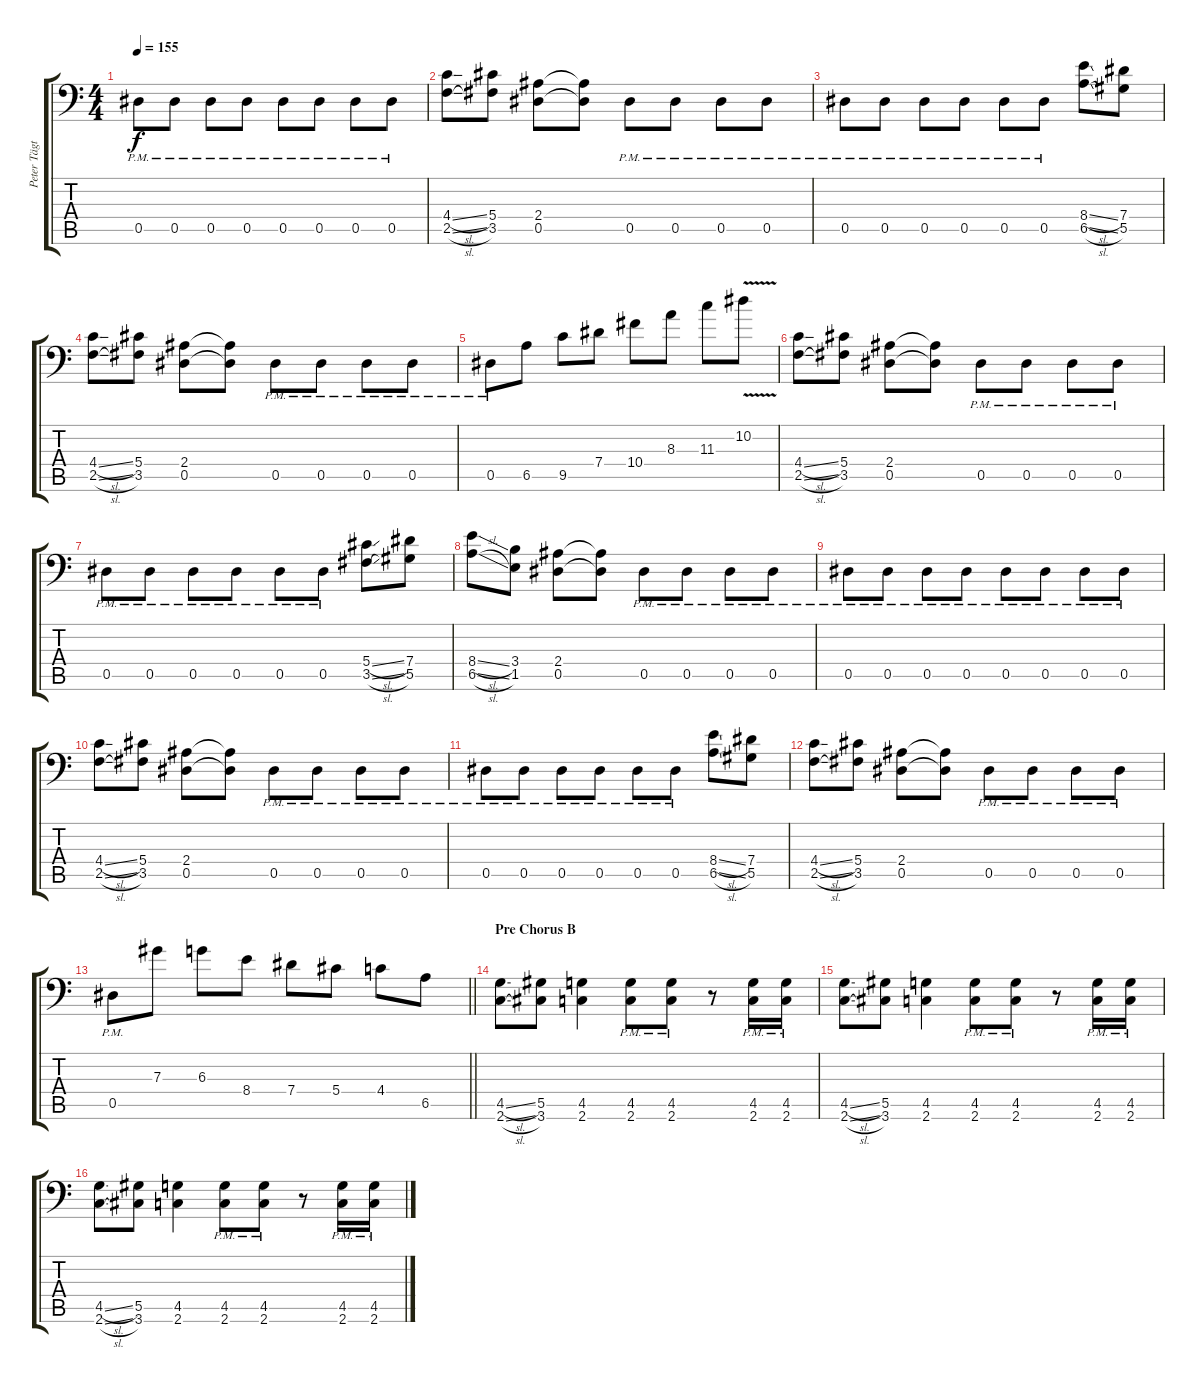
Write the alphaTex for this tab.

\track ("Peter Tägtgren (Rythm 1)" "Peter Tägt") {instrument distortionguitar}
\staff {score tabs}
\tuning (Bb3 F3 Db3 Ab2 Eb2 Bb1) {hide}
\ts (4 4)
\tempo 155
\clef f4
\ks c
0.5{pm}.8{dy f} 0.5{pm}.8 0.5{pm}.8 0.5{pm}.8 0.5{pm}.8 0.5{pm}.8 0.5{pm}.8 0.5{pm}.8 |
(4.4{sl} 2.5{sl}).8 (5.4 3.5).8 (2.4 0.5).8 (2.4{t} 0.5{t}).8 0.5{pm}.8 0.5{pm}.8 0.5{pm}.8 0.5{pm}.8 |
0.5{pm}.8 0.5{pm}.8 0.5{pm}.8 0.5{pm}.8 0.5{pm}.8 0.5{pm}.8 (8.4{sl} 6.5{sl}).8 (7.4 5.5).8 |
(4.4{sl} 2.5{sl}).8 (5.4 3.5).8 (2.4 0.5).8 (2.4{t} 0.5{t}).8 0.5{pm}.8 0.5{pm}.8 0.5{pm}.8 0.5{pm}.8 |
0.5{pm}.8 6.5.8 9.5.8 7.4.8 10.4.8 8.3.8 11.3.8 10.2{v}.8 |
(4.4{sl} 2.5{sl}).8 (5.4 3.5).8 (2.4 0.5).8 (2.4{t} 0.5{t}).8 0.5{pm}.8 0.5{pm}.8 0.5{pm}.8 0.5{pm}.8 |
0.5{pm}.8 0.5{pm}.8 0.5{pm}.8 0.5{pm}.8 0.5{pm}.8 0.5{pm}.8 (5.4{sl} 3.5{sl}).8 (7.4 5.5).8 |
(8.4{sl} 6.5{sl}).8 (3.4 1.5).8 (2.4 0.5).8 (2.4{t} 0.5{t}).8 0.5{pm}.8 0.5{pm}.8 0.5{pm}.8 0.5{pm}.8 |
0.5{pm}.8 0.5{pm}.8 0.5{pm}.8 0.5{pm}.8 0.5{pm}.8 0.5{pm}.8 0.5{pm}.8 0.5{pm}.8 |
(4.4{sl} 2.5{sl}).8 (5.4 3.5).8 (2.4 0.5).8 (2.4{t} 0.5{t}).8 0.5{pm}.8 0.5{pm}.8 0.5{pm}.8 0.5{pm}.8 |
0.5{pm}.8 0.5{pm}.8 0.5{pm}.8 0.5{pm}.8 0.5{pm}.8 0.5{pm}.8 (8.4{sl} 6.5{sl}).8 (7.4 5.5).8 |
(4.4{sl} 2.5{sl}).8 (5.4 3.5).8 (2.4 0.5).8 (2.4{t} 0.5{t}).8 0.5{pm}.8 0.5{pm}.8 0.5{pm}.8 0.5{pm}.8 |
\barLineRight lightlight
0.5{pm}.8 7.3.8 6.3.8 8.4.8 7.4.8 5.4.8 4.4.8 6.5.8 |
\section ("" "Pre Chorus B")
(4.5{sl} 2.6{sl}).8 (5.5 3.6).8 (4.5 2.6).4 (4.5{pm} 2.6{pm}).8 (4.5{pm} 2.6{pm}).8 r.8 (4.5{pm} 2.6{pm}).16 (4.5{pm} 2.6{pm}).16 |
(4.5{sl} 2.6{sl}).8 (5.5 3.6).8 (4.5 2.6).4 (4.5{pm} 2.6{pm}).8 (4.5{pm} 2.6{pm}).8 r.8 (4.5{pm} 2.6{pm}).16 (4.5{pm} 2.6{pm}).16 |
(4.5{sl} 2.6{sl}).8 (5.5 3.6).8 (4.5 2.6).4 (4.5{pm} 2.6{pm}).8 (4.5{pm} 2.6{pm}).8 r.8 (4.5{pm} 2.6{pm}).16 (4.5{pm} 2.6{pm}).16
